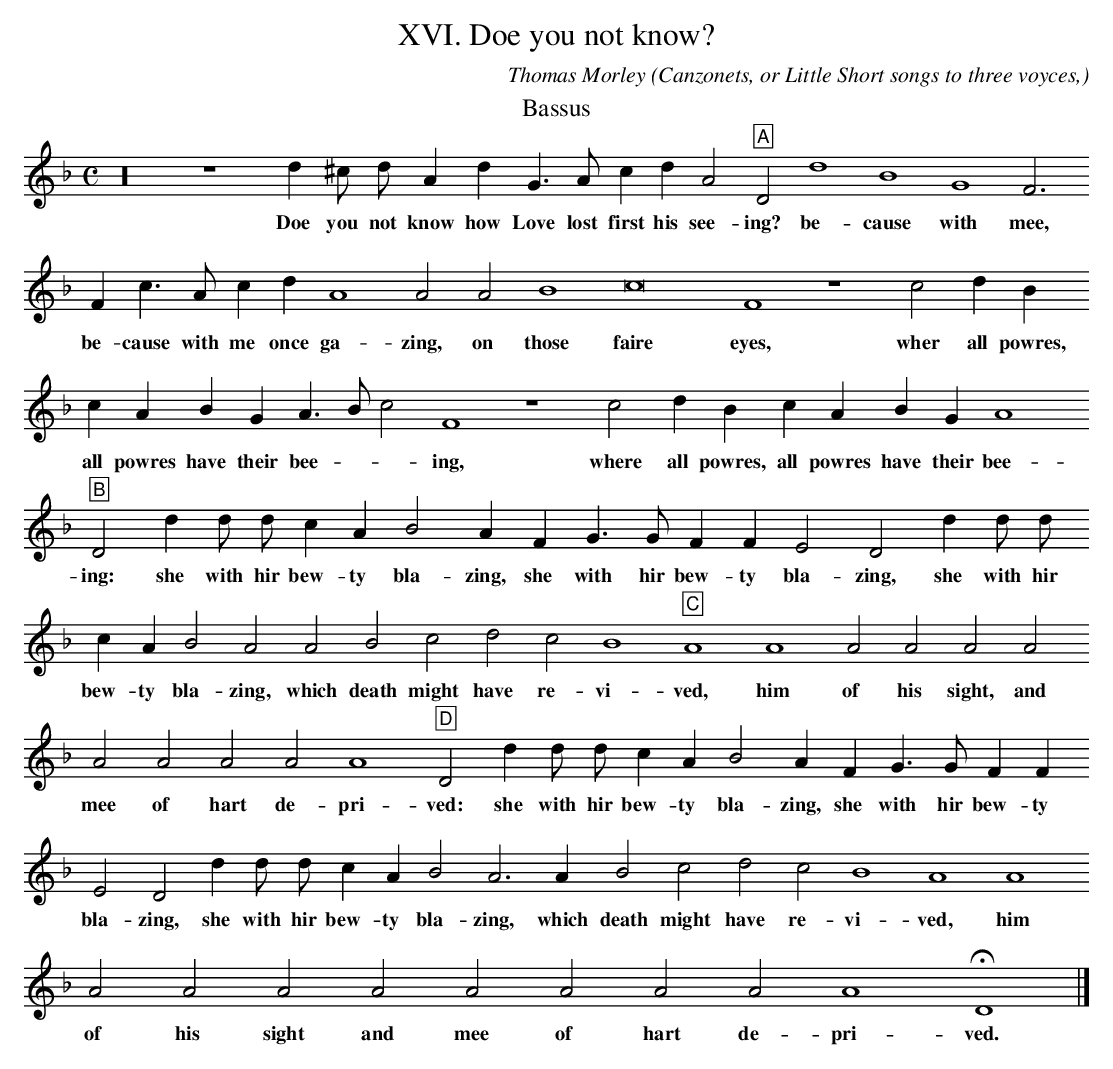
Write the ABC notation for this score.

X:1
T:XVI. Doe you not know?
O: Canzonets, or Little Short songs to three voyces,
C: Thomas Morley
M:C
K:D min -8va
T: Bassus
L:1/4
z16 z4 d ^c/ d/ A d G > A c d\
w:Doe you not know how Love lost first his
A2 "A"D2 d4 B4 G4 F3 F c > A c d\
w:see- ing? be- cause with mee, be- cause with me once
  A4  A2    A2 B4    c8      F4 z4 c2 d B c A B G A > B c2\
w:ga- zing, on those faire  eyes, wher all powres, all powres have their bee - _
F4 z4 c2 d B c A B G A4 "B"D2 d d/ d/ c A\
w:ing, where all powres, all powres have their bee- ing: she with hir bew- ty
B2 A F G > G F F E2 D2 d d/ d/ c A B2 A2 A2\
w:bla- zing, she with hir bew- ty bla- zing, she with hir bew- ty bla- zing, which
B2 c2 d2 c2 B4 "C"A4 A4 A2 A2 A2 A2 A2 A2 A2 A2 A4 "D"D2\
w:death might have re- vi- ved, him of his sight, and mee of hart de- pri- ved:
d d/ d/ c A B2 A F G > G F F E2 D2 d d/ d/\
w:she with hir bew- ty bla- zing, she with hir bew- ty bla- zing, she with hir
 c A B2 A3 A B2 c2 d2 c2 B4 A4 A4 A2 A2 A2 A2 \
w:bew- ty bla- zing, which death might have re- vi- ved, him of his sight and
A2 A2 A2 A2 A4 HD4 |]\
w:mee of hart de- pri- ved.
